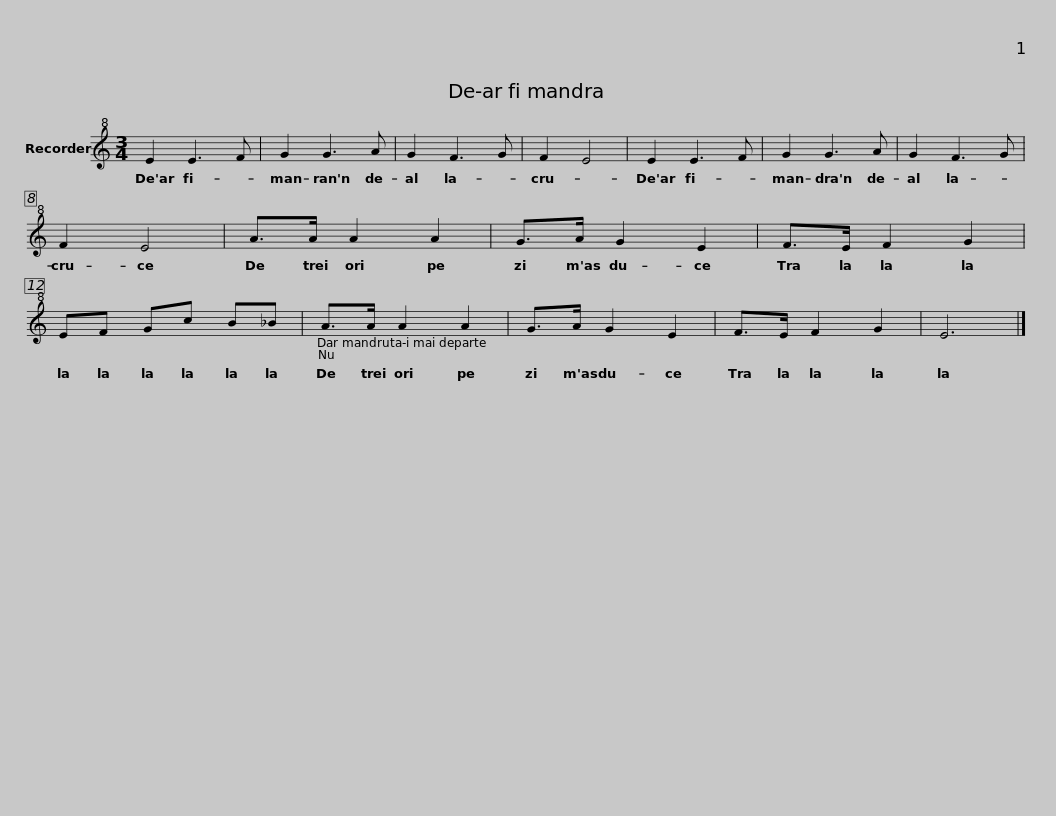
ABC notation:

X:1
L:1/8
M:3/4
I:linebreak $
K:C
V:1 treble+8
V:1
 E2 E3 F | G2 G3 A | G2 F3 G | F2 E4 |$ E2 E3 F | %5
 G2 G3 A | G2 F3 G | F2 E4 |$ A>A A2 A2 | G>A G2 E2 | %10
 F>E F2 G2 | EF Gc B_B |$ A>A A2 A2 | G>A G2 E2 | F>E F2 G2 | %15
 E6 |] %16
